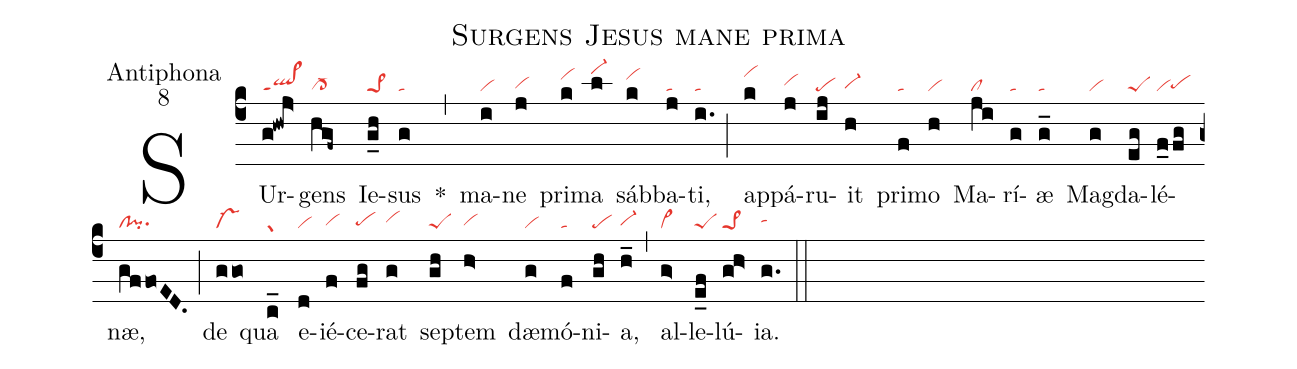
name: Surgens Jesus mane prima;
office-part: Antiphona;
mode: 8;
nabc-lines: 1;
%%
(c4)
SUr(g!hwj>|ql>ppt1)gens(hgf~|cl->) Ie(g_h|pe>1)sus(g|ta) *(,)
ma(i|vi)ne(j|vihg) pri(k|vihj)ma(l|vi-hl) sáb(k|vihj)ba(j|ta)ti,(i.|ta) (;)
ap(k|vihk)pá(j|vihh)ru(ij|pe)it(h|vi-hg) pri(f|ta)mo(h|vi) Ma(ji|cl)rí(g|ta)æ(g_|ta) Mag(g|vi)da(eg|peS)lé(f_0fg|vipehg)næ,(gffoED.|cl!pisu1) (;)
de(ggo|vs-) qua(c_|gr) e(d|vi)ié(f|vihg)ce(fg|pehg)rat(g|vihh) sep(gh|peS)tem(h>|vihg) dæ(g|vi)mó(f|ta)ni(gh|pe)a,(h_|vi-hg) (,)
al(g>|vi>)le(e_f|peS)lú(gh>|pe>1)ia.(g.|tahh) (::)
